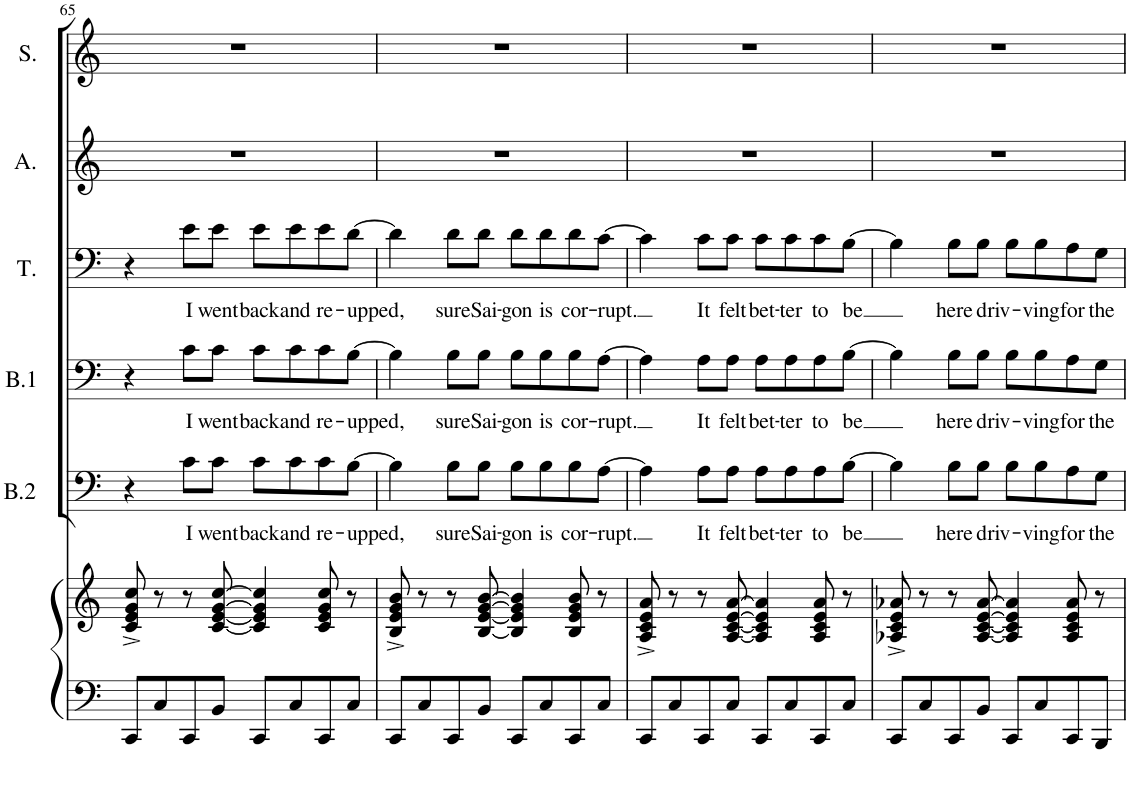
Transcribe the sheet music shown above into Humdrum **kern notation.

**kern	**kern	**kern	**text	**kern	**text	**kern	**text	**kern	**kern
*part6	*part6	*part5	*part5	*part4	*part4	*part3	*part3	*part2	*part1
*staff7	*staff6	*staff5	*staff5	*staff4	*staff4	*staff3	*staff3	*staff2	*staff1
*I"Piano	*	*I"Bas	*	*I"Bariton	*	*I"Tenor	*	*I"Alt	*I"Sopraan
*I'Pno	*	*I'B.2	*	*I'B.1	*	*I'T.	*	*I'A.	*I'S.
!!LO:PB:g=z
*clefF4	*clefG2	*clefF4	*	*clefF4	*	*clefF4	*	*clefG2	*clefG2
*	*	*Trd7c12	*	*	*	*	*	*	*
*k[]	*k[]	*k[]	*	*k[]	*	*k[]	*	*k[]	*k[]
*M4/4	*M4/4	*M4/4	*	*M4/4	*	*M4/4	*	*M4/4	*M4/4
=65	=65	=65	=65	=65	=65	=65	=65	=65	=65
8CC/L	8c/^ 8e/^ 8g/^ 8cc/^	4r	.	4r	.	4r	.	1r	1r
8C/	8r	.	.	.	.	.	.	.	.
!	!	!	!LO:LY:b	!	!LO:LY:b	!	!LO:LY:b	!	!
8CC/	8r	8c\L	I	8c\L	I	8e\L	I	.	.
!	!	!	!LO:LY:b	!	!LO:LY:b	!	!LO:LY:b	!	!
8BB/J	[8c/ [8e/ [8g/ [8cc/	8c\J	went	8c\J	went	8e\J	went	.	.
!	!	!	!LO:LY:b	!	!LO:LY:b	!	!LO:LY:b	!	!
8CC/L	4c/] 4e/] 4g/] 4cc/]	8c\L	back	8c\L	back	8e\L	back	.	.
!	!	!	!LO:LY:b	!	!LO:LY:b	!	!LO:LY:b	!	!
8C/	.	8c\	and	8c\	and	8e\	and	.	.
!	!	!	!LO:LY:b	!	!LO:LY:b	!	!LO:LY:b	!	!
8CC/	8c/ 8e/ 8g/ 8cc/	8c\	re-	8c\	re-	8e\	re-	.	.
!	!	!	!LO:LY:b	!	!LO:LY:b	!	!LO:LY:b	!	!
8C/J	8r	[8B\J	-upped,	[8B\J	-upped,	[8d\J	-upped,	.	.
=66	=66	=66	=66	=66	=66	=66	=66	=66	=66
8CC/L	8B/^ 8e/^ 8g/^ 8b/^	4B\]	.	4B\]	.	4d\]	.	1r	1r
8C/	8r	.	.	.	.	.	.	.	.
!	!	!	!LO:LY:b	!	!LO:LY:b	!	!LO:LY:b	!	!
8CC/	8r	8B\L	sure	8B\L	sure	8d\L	sure	.	.
!	!	!	!LO:LY:b	!	!LO:LY:b	!	!LO:LY:b	!	!
8BB/J	[8B/ [8e/ [8g/ [8b/	8B\J	Sai-	8B\J	Sai-	8d\J	Sai-	.	.
!	!	!	!LO:LY:b	!	!LO:LY:b	!	!LO:LY:b	!	!
8CC/L	4B/] 4e/] 4g/] 4b/]	8B\L	-gon	8B\L	-gon	8d\L	-gon	.	.
!	!	!	!LO:LY:b	!	!LO:LY:b	!	!LO:LY:b	!	!
8C/	.	8B\	is	8B\	is	8d\	is	.	.
!	!	!	!LO:LY:b	!	!LO:LY:b	!	!LO:LY:b	!	!
8CC/	8B/ 8e/ 8g/ 8b/	8B\	cor-	8B\	cor-	8d\	cor-	.	.
!	!	!	!LO:LY:b	!	!LO:LY:b	!	!LO:LY:b	!	!
8C/J	8r	[8A\J	-rupt.	[8A\J	-rupt.	[8c\J	-rupt.	.	.
=67	=67	=67	=67	=67	=67	=67	=67	=67	=67
8CC/L	8A/^ 8c/^ 8e/^ 8a/^	4A\]	.	4A\]	.	4c\]	.	1r	1r
8C/	8r	.	.	.	.	.	.	.	.
!	!	!	!LO:LY:b	!	!LO:LY:b	!	!LO:LY:b	!	!
8CC/	8r	8A\L	It	8A\L	It	8c\L	It	.	.
!	!	!	!LO:LY:b	!	!LO:LY:b	!	!LO:LY:b	!	!
8C/J	[8A/ [8c/ [8e/ [8a/	8A\J	felt	8A\J	felt	8c\J	felt	.	.
!	!	!	!LO:LY:b	!	!LO:LY:b	!	!LO:LY:b	!	!
8CC/L	4A/] 4c/] 4e/] 4a/]	8A\L	bet-	8A\L	bet-	8c\L	bet-	.	.
!	!	!	!LO:LY:b	!	!LO:LY:b	!	!LO:LY:b	!	!
8C/	.	8A\	-ter	8A\	-ter	8c\	-ter	.	.
!	!	!	!LO:LY:b	!	!LO:LY:b	!	!LO:LY:b	!	!
8CC/	8A/ 8c/ 8e/ 8a/	8A\	to	8A\	to	8c\	to	.	.
!	!	!	!LO:LY:b	!	!LO:LY:b	!	!LO:LY:b	!	!
8C/J	8r	[8B\J	be	[8B\J	be	[8B\J	be	.	.
=68	=68	=68	=68	=68	=68	=68	=68	=68	=68
8CC/L	8A-X/^ 8c/^ 8e/^ 8a-X/^	4B\]	.	4B\]	.	4B\]	.	1r	1r
8C/	8r	.	.	.	.	.	.	.	.
!	!	!	!LO:LY:b	!	!LO:LY:b	!	!LO:LY:b	!	!
8CC/	8r	8B\L	here	8B\L	here	8B\L	here	.	.
!	!	!	!LO:LY:b	!	!LO:LY:b	!	!LO:LY:b	!	!
8BB/J	[8A-/ [8c/ [8e/ [8a-/	8B\J	driv-	8B\J	driv-	8B\J	driv-	.	.
8CC/L	4A-/] 4c/] 4e/] 4a-/]	8B\L	.	8B\L	.	8B\L	.	.	.
!	!	!	!LO:LY:b	!	!LO:LY:b	!	!LO:LY:b	!	!
8C/	.	8B\	-ving	8B\	-ving	8B\	-ving	.	.
!	!	!	!LO:LY:b	!	!LO:LY:b	!	!LO:LY:b	!	!
8CC/	8A-/ 8c/ 8e/ 8a-/	8A\	for	8A\	for	8A\	for	.	.
!	!	!	!LO:LY:b	!	!LO:LY:b	!	!LO:LY:b	!	!
8BBB/J	8r	8G\J	the	8G\J	the	8G\J	the	.	.
=	=	=	=	=	=	=	=	=	=
*-	*-	*-	*-	*-	*-	*-	*-	*-	*-
